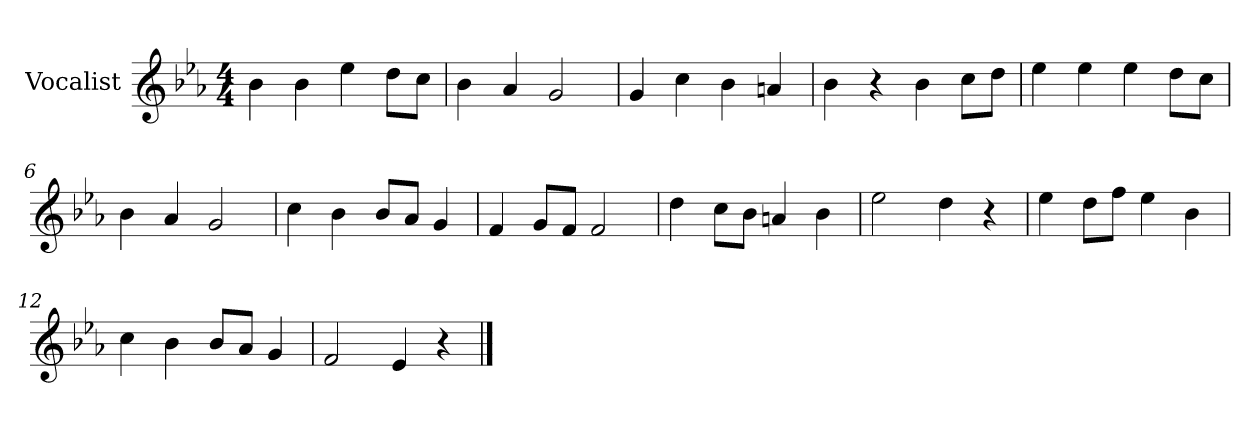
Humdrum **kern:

**kern
*part1
*staff1
*I"Vocalist
*k[b-e-a-]
*E-:
*M4/4
=1
4b-
4b-
4ee-
8ddL
8ccJ
=2
4b-
4a-
2g
=3
4g
4cc
4b-
4an
=4
4b-
4r
4b-
8ccL
8ddJ
=5
4ee-
4ee-
4ee-
8ddL
8ccJ
=6
4b-
4a-
2g
=7
4cc
4b-
8b-L
8a-J
4g
=8
4f
8gL
8fJ
2f
=9
4dd
8ccL
8b-J
4an
4b-
=10
2ee-
4dd
4r
=11
4ee-
8ddL
8ffJ
4ee-
4b-
=12
4cc
4b-
8b-L
8a-J
4g
=13
2f
4e-
4r
==
*-
